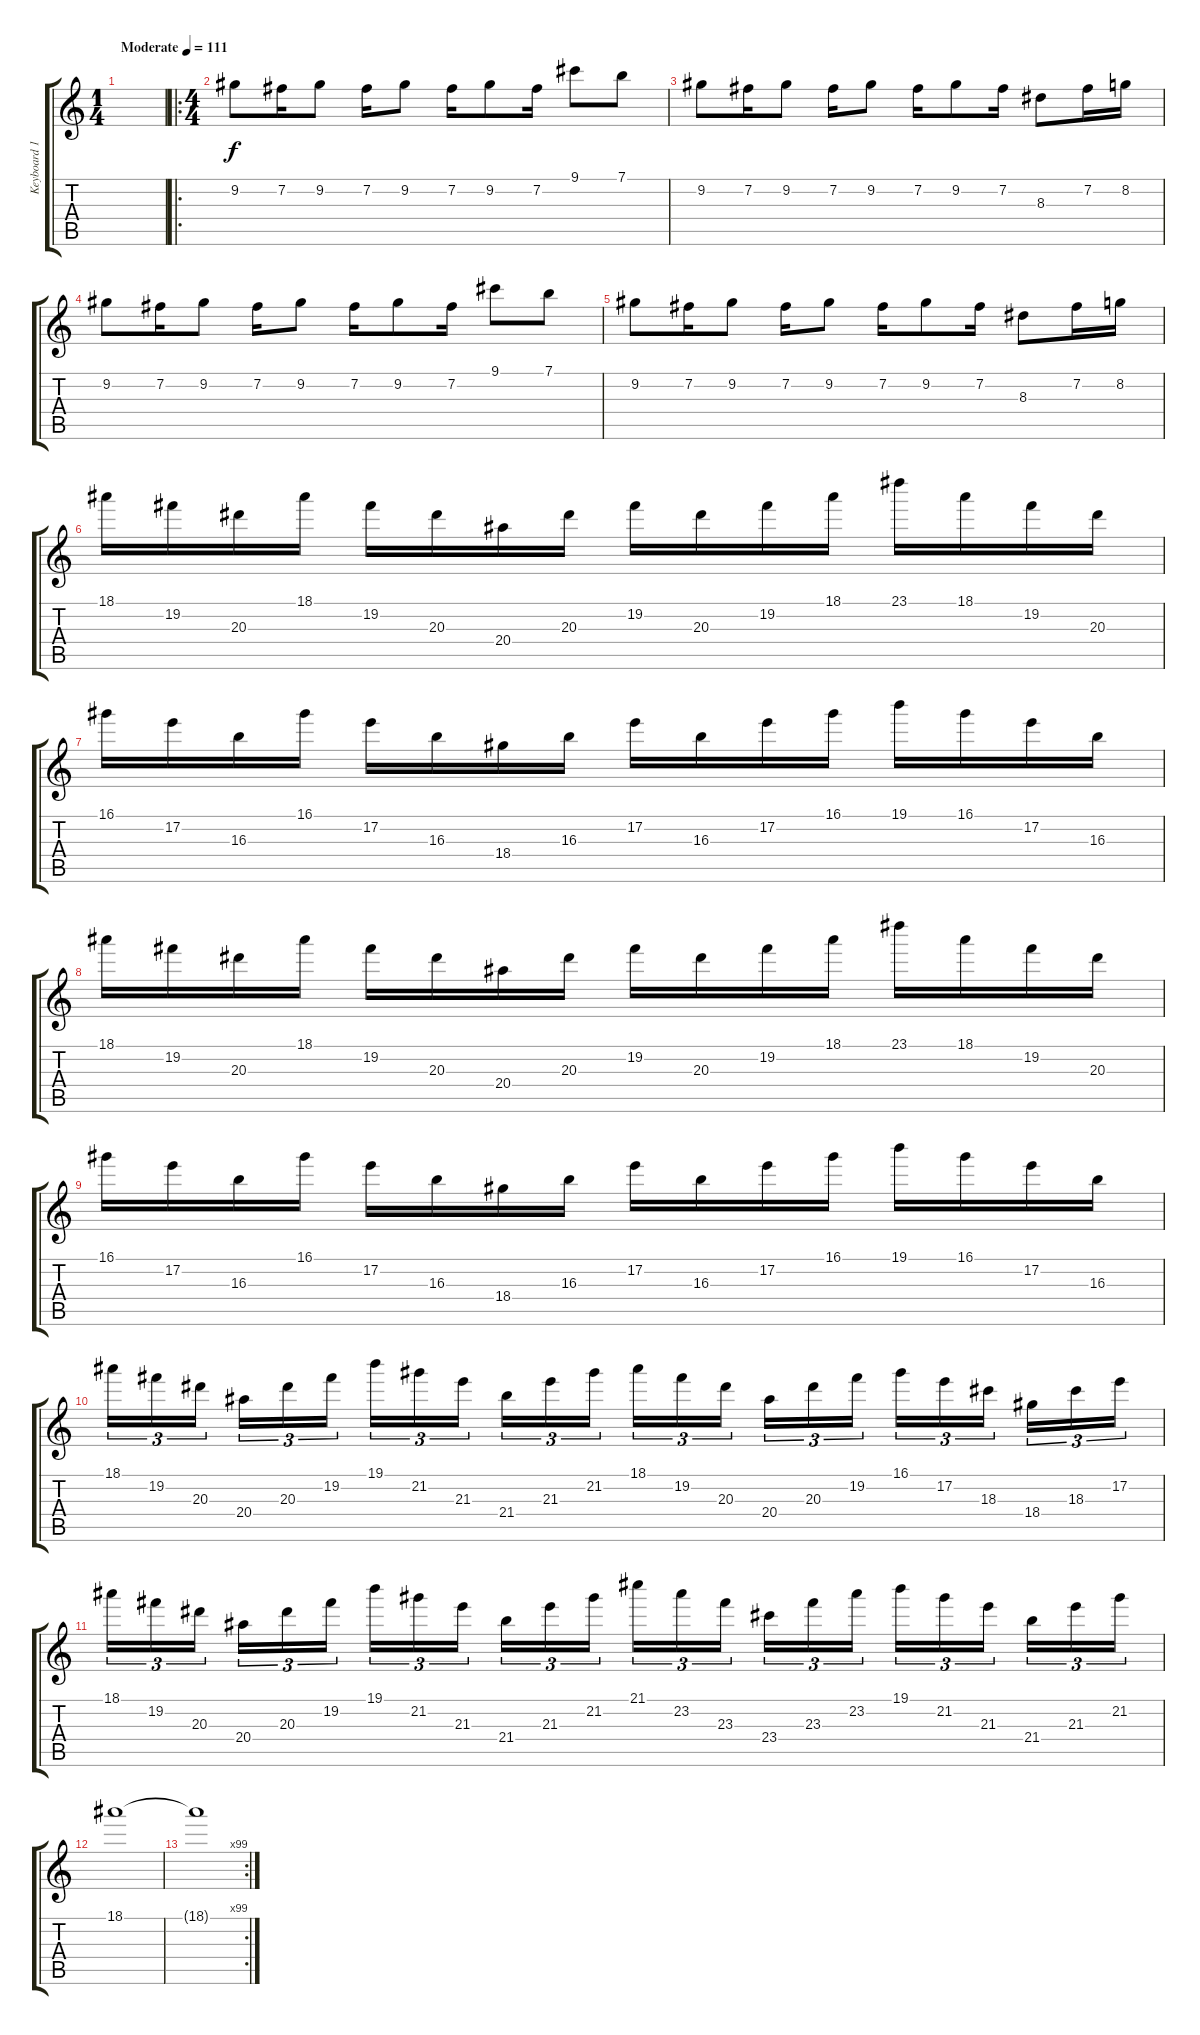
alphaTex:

\track ("Keyboard 1" "Keyboard 1") {instrument percussiveorgan}
\staff {score tabs}
\tuning (E5 B4 G4 D4 A3 E3) {hide}
\ts (1 4)
\tempo (111 "Moderate")
\clef g2
\ks c
|
\ro
\ts (4 4)
9.2.8 7.2.16 9.2.8 7.2.16 9.2.8 7.2.16 9.2.8 7.2.16 9.1.8 7.1.8 |
9.2.8 7.2.16 9.2.8 7.2.16 9.2.8 7.2.16 9.2.8 7.2.16 8.3.8 7.2.16 8.2.16 |
9.2.8 7.2.16 9.2.8 7.2.16 9.2.8 7.2.16 9.2.8 7.2.16 9.1.8 7.1.8 |
9.2.8 7.2.16 9.2.8 7.2.16 9.2.8 7.2.16 9.2.8 7.2.16 8.3.8 7.2.16 8.2.16 |
18.1.16 19.2.16 20.3.16 18.1.16 19.2.16 20.3.16 20.4.16 20.3.16 19.2.16 20.3.16 19.2.16 18.1.16 23.1.16 18.1.16 19.2.16 20.3.16 |
16.1.16 17.2.16 16.3.16 16.1.16 17.2.16 16.3.16 18.4.16 16.3.16 17.2.16 16.3.16 17.2.16 16.1.16 19.1.16 16.1.16 17.2.16 16.3.16 |
18.1.16 19.2.16 20.3.16 18.1.16 19.2.16 20.3.16 20.4.16 20.3.16 19.2.16 20.3.16 19.2.16 18.1.16 23.1.16 18.1.16 19.2.16 20.3.16 |
16.1.16 17.2.16 16.3.16 16.1.16 17.2.16 16.3.16 18.4.16 16.3.16 17.2.16 16.3.16 17.2.16 16.1.16 19.1.16 16.1.16 17.2.16 16.3.16 |
18.1.16{tu (3 2)} 19.2.16{tu (3 2)} 20.3.16{tu (3 2) beam splitsecondary} 20.4.16{tu (3 2)} 20.3.16{tu (3 2)} 19.2.16{tu (3 2)} 19.1.16{tu (3 2)} 21.2.16{tu (3 2)} 21.3.16{tu (3 2) beam splitsecondary} 21.4.16{tu (3 2)} 21.3.16{tu (3 2)} 21.2.16{tu (3 2)} 18.1.16{tu (3 2)} 19.2.16{tu (3 2)} 20.3.16{tu (3 2) beam splitsecondary} 20.4.16{tu (3 2)} 20.3.16{tu (3 2)} 19.2.16{tu (3 2)} 16.1.16{tu (3 2)} 17.2.16{tu (3 2)} 18.3.16{tu (3 2) beam splitsecondary} 18.4.16{tu (3 2)} 18.3.16{tu (3 2)} 17.2.16{tu (3 2)} |
18.1.16{tu (3 2)} 19.2.16{tu (3 2)} 20.3.16{tu (3 2) beam splitsecondary} 20.4.16{tu (3 2)} 20.3.16{tu (3 2)} 19.2.16{tu (3 2)} 19.1.16{tu (3 2)} 21.2.16{tu (3 2)} 21.3.16{tu (3 2) beam splitsecondary} 21.4.16{tu (3 2)} 21.3.16{tu (3 2)} 21.2.16{tu (3 2)} 21.1.16{tu (3 2)} 23.2.16{tu (3 2)} 23.3.16{tu (3 2) beam splitsecondary} 23.4.16{tu (3 2)} 23.3.16{tu (3 2)} 23.2.16{tu (3 2)} 19.1.16{tu (3 2)} 21.2.16{tu (3 2)} 21.3.16{tu (3 2) beam splitsecondary} 21.4.16{tu (3 2)} 21.3.16{tu (3 2)} 21.2.16{tu (3 2)} |
18.1.1 |
\rc 99
18.1{t}.1
